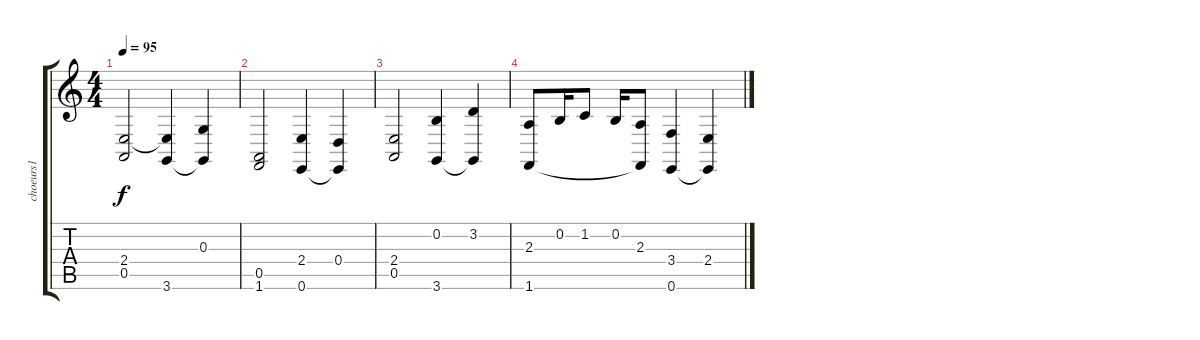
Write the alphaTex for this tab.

\track ("choeurs1" "choeurs1") {instrument reedorgan}
\staff {score tabs}
\tuning (E4 B3 G3 D3 A2 E2) {hide}
\ts (4 4)
\tempo 95
\clef g2
\ks c
(2.4{t} 0.5).2{dy f} (2.4{t} 3.6).4 (0.3 3.6{t}).4 |
(0.5 1.6).2 (2.4 0.6).4 (0.4 0.6{t}).4 |
(2.4 0.5).2 (0.2 3.6).4 (3.2 3.6{t}).4 |
(2.3 1.6).8 0.2.16 1.2.8 0.2.16 (2.3 1.6{t}).8 (3.4 0.6).4 (2.4 0.6{t}).4
